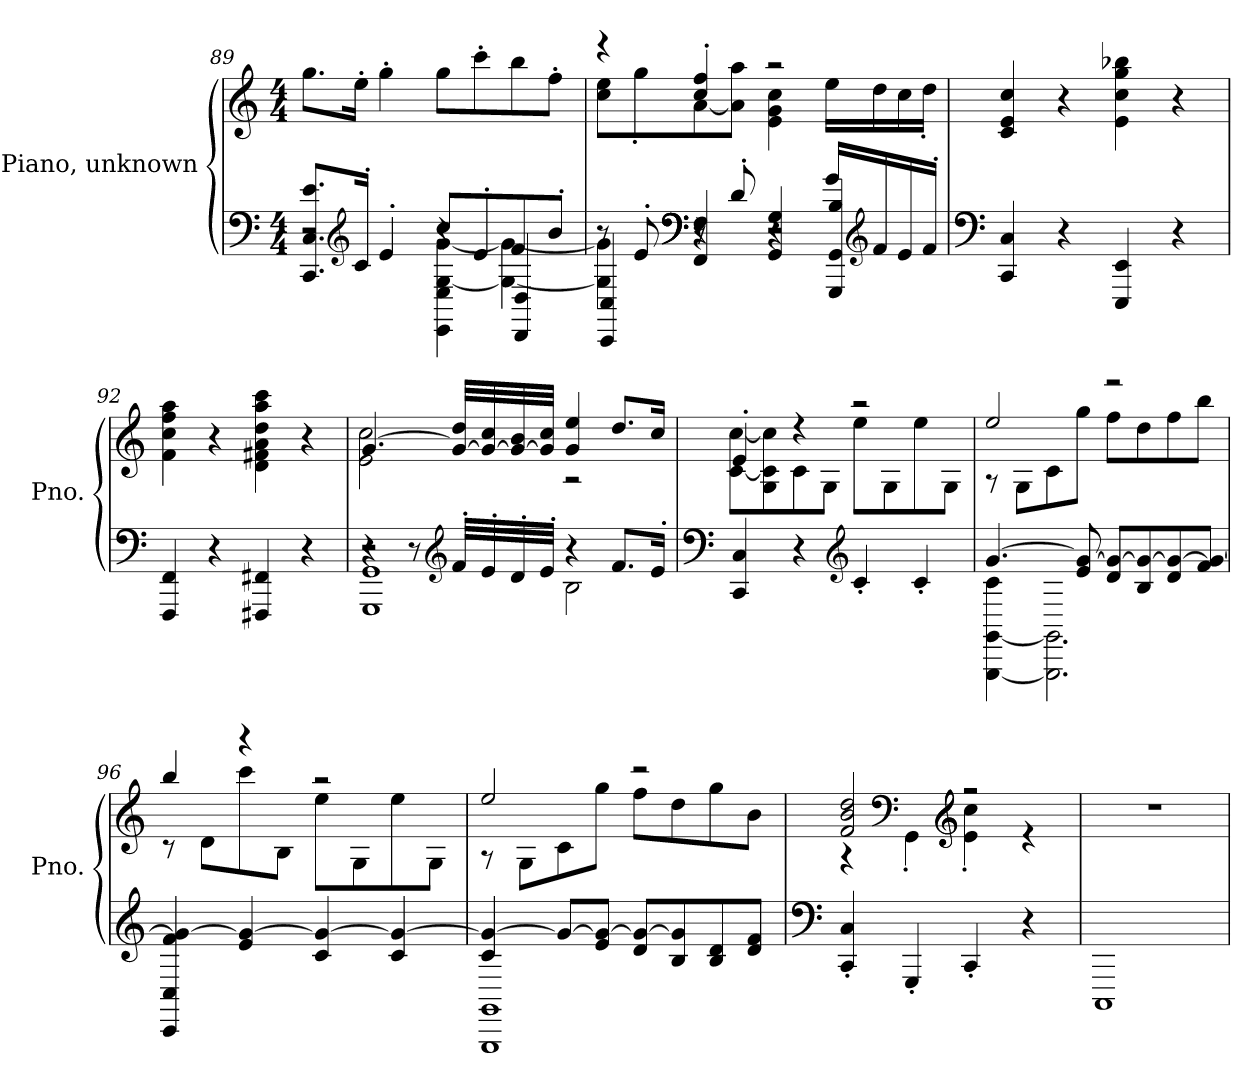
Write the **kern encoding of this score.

**kern	**kern
*part1	*part1
*staff2	*staff1
*I"Piano, unknown	*
*I'Pno.	*
*clefF4	*clefG2
*k[]	*k[]
*M4/4	*M4/4
=89	=89
*^	*
*	*^	*
8.CC/ 8.C/ 8.e/L	2r	2r	8.gg\L
*clefG2	*	*	*
16c'/Jk	.	.	16ee'\Jk
4e'/	.	.	4gg'\
8cc/L	4EE\ 4E\ [4G\ [4g\	4r	8gg\L
8e'/	.	.	8ccc'\
8f/	4G\_ 4g\_	4DD/ 4D/	8bb\
8b'/J	.	.	8ff'\J
!!LO:LB:g=z
=90	=90	=90	=90
*	*	*	*^
8r	4G\] 4g\]	4CC/ 4C/	4r	8cc\ 8ee\L
8e'/	.	.	.	8gg'\
*clefF4	*	*	*	*
8r	4r	4FF/ 4F/	4cc/' 4ff/'	[8a\
8d'/	.	.	.	8a\] 8aa\J
4GG/ 4G/	2r	4r	2r	4e\ 4g\ 4cc\
16g/LL	.	4GGG/ 4GG/ 4B/	.	16ee\LL
*clefG2	*	*	*	*
16f/	.	.	.	16dd\
16e/	.	.	.	16cc\
16f'/JJ	.	.	.	16dd'\JJ
*v	*v	*v	*	*
*	*v	*v
=91	=91
*clefF4	*
4CC/ 4C/	4c/ 4e/ 4cc/
4r	4r
4EEE/ 4EE/	4e\ 4cc\ 4gg\ 4bb-X\
4r	4r
=92	=92
4FFF/ 4FF/	4f\ 4cc\ 4ff\ 4aa\
4r	4r
4FFF#X/ 4FF#X/	4d\ 4f#X\ 4a\ 4dd\ 4aa\ 4ccc\
4r	4r
=93	=93
*^	*^
*	*^	*	*
4r	2r	1GGG 1GG	[4.g/	2e\ 2cc\
8r	.	.	.	.
*clefG2	*	*	*	*
32f'/LLL	.	.	32g/_ 32dd/LLL	.
32e'/	.	.	32g/_ 32cc/	.
32d'/	.	.	32g/_ 32b/	.
32e'/JJJ	.	.	32g/] 32cc/JJJ	.
4r	2B\	.	4g/ 4ee/	2r
8.f/L	.	.	8.dd/L	.
16e'/Jk	.	.	16cc/Jk	.
*v	*v	*v	*	*
!!LO:LB:g=z	!!
=94	=94	=94
*clefF4	*	*
4CC/ 4C/	4e'/	[8c\ [8cc\L
.	.	8G\ 8c\] 8cc\]
4r	4r	8c\
.	.	8G\J
*clefG2	*	*
4c'/	2r	8ee\L
.	.	8G\
4c'/	.	8ee\
.	.	8G\J
=95	=95	=95
*^	*	*
[4.g/	[4GGG\ [4GG\ 4c\	2ee/	8r
.	.	.	8G\L
.	2.GGG\] 2.GG\]	.	8c\
8e/ 8g/_	.	.	8gg\J
8d/ 8g/_L	.	2r	8ff\L
8B/ 8g/_	.	.	8dd\
8d/ 8g/_	.	.	8ff\
8f/ 8g/_J	.	.	8bb\J
*v	*v	*	*
=96	=96	=96
4CC/ 4C/ 4f/ 4g/_	4bb/	8r
.	.	8d\L
4e/ 4g/_	4r	8ccc\
.	.	8B\J
4c/ 4g/_	2r	8ee\L
.	.	8G\
4c/ 4g/_	.	8ee\
.	.	8G\J
=97	=97	=97
*^	*	*
4c/ 4g/_	1GGG 1GG	2ee/	8r
.	.	.	8G\L
8g/L_	.	.	8c\
8e/ 8g/_J	.	.	8gg\J
8d/ 8g/_L	.	2r	8ff\L
8B/ 8g/]	.	.	8dd\
8B/ 8d/	.	.	8gg\
8d/ 8f/J	.	.	8b\J
*v	*v	*	*
!!LO:PB:g=z	!!
=98	=98	=98
*clefF4	*	*
4CC/' 4C/'	2f/ 2b/ 2dd/	4r
*	*clefF4	*
4GGG'/	.	4GG'\
*	*clefG2	*
4CC'/	2r	4e\' 4cc\'
4r	.	4r
*	*v	*v
=99	=99
1CCC	1r
=	=
*-	*-
